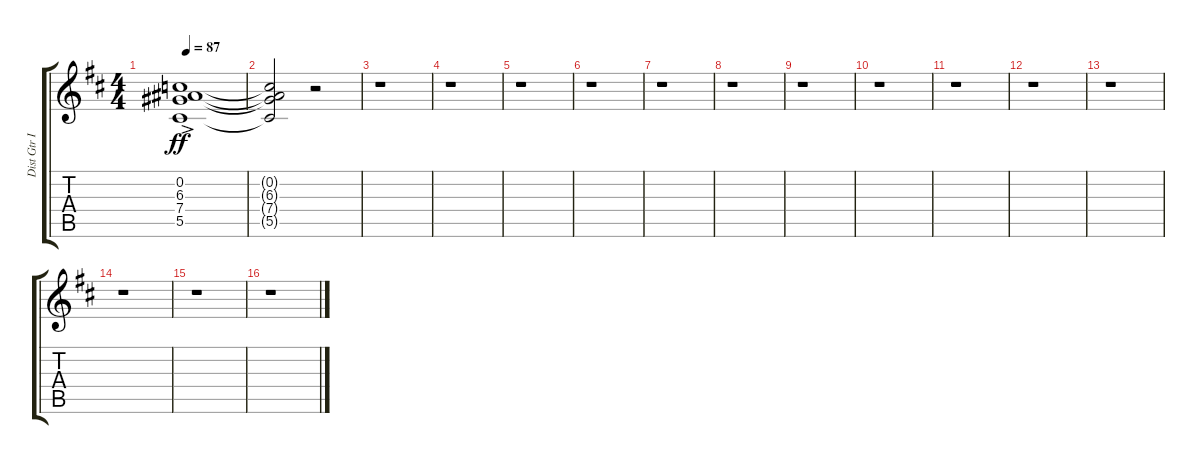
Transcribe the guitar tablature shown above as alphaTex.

\track ("Dist Gtr I" "Dist Gtr I") {instrument distortionguitar}
\staff {score tabs}
\tuning (Eb4 Bb3 Gb3 Db3 Ab2 Eb2) {hide}
\ts (4 4)
\tempo 87
\clef g2
\ks d
(0.2{ac} 6.3{ac} 7.4{ac} 5.5{ac}).1{dy ff} |
(0.2{t} 6.3{t} 7.4{t} 5.5{t}).2 r.2 |
r.1 |
r.1 |
r.1 |
r.1 |
r.1 |
r.1 |
r.1 |
r.1 |
r.1 |
r.1 |
r.1 |
r.1 |
r.1 |
r.1
